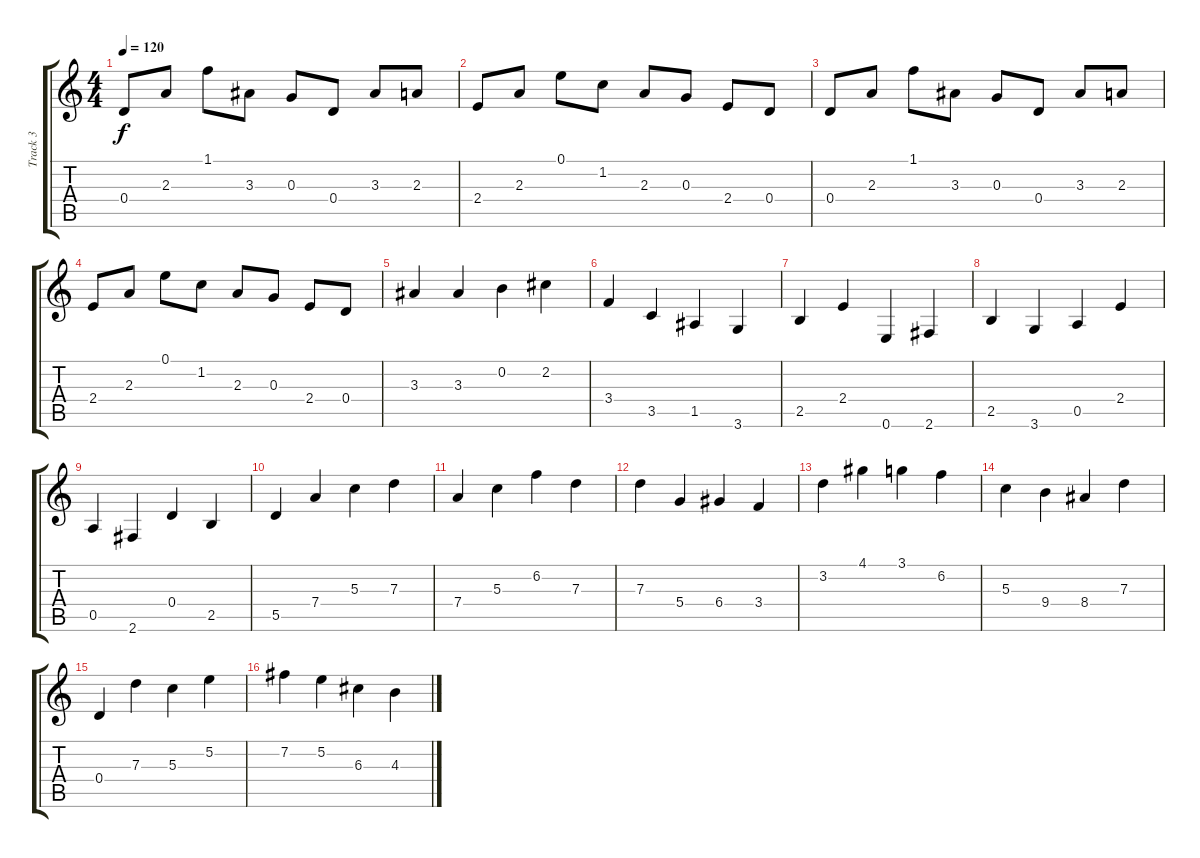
\track ("Track 3" "Track 3") {instrument electricbassfinger}
\staff {score tabs}
\tuning (E4 B3 G3 D3 A2 E2) {hide}
\ts (4 4)
\tempo 120
\clef g2
\ks c
0.4.8{dy f} 2.3.8 1.1.8 3.3.8 0.3.8 0.4.8 3.3.8 2.3.8 |
2.4.8 2.3.8 0.1.8 1.2.8 2.3.8 0.3.8 2.4.8 0.4.8 |
0.4.8 2.3.8 1.1.8 3.3.8 0.3.8 0.4.8 3.3.8 2.3.8 |
2.4.8 2.3.8 0.1.8 1.2.8 2.3.8 0.3.8 2.4.8 0.4.8 |
3.3.4 3.3.4 0.2.4 2.2.4 |
3.4.4 3.5.4 1.5.4 3.6.4 |
2.5.4 2.4.4 0.6.4 2.6.4 |
2.5.4 3.6.4 0.5.4 2.4.4 |
0.5.4 2.6.4 0.4.4 2.5.4 |
5.5.4 7.4.4 5.3.4 7.3.4 |
7.4.4 5.3.4 6.2.4 7.3.4 |
7.3.4 5.4.4 6.4.4 3.4.4 |
3.2.4 4.1.4 3.1.4 6.2.4 |
5.3.4 9.4.4 8.4.4 7.3.4 |
0.4.4 7.3.4 5.3.4 5.2.4 |
7.2.4 5.2.4 6.3.4 4.3.4
